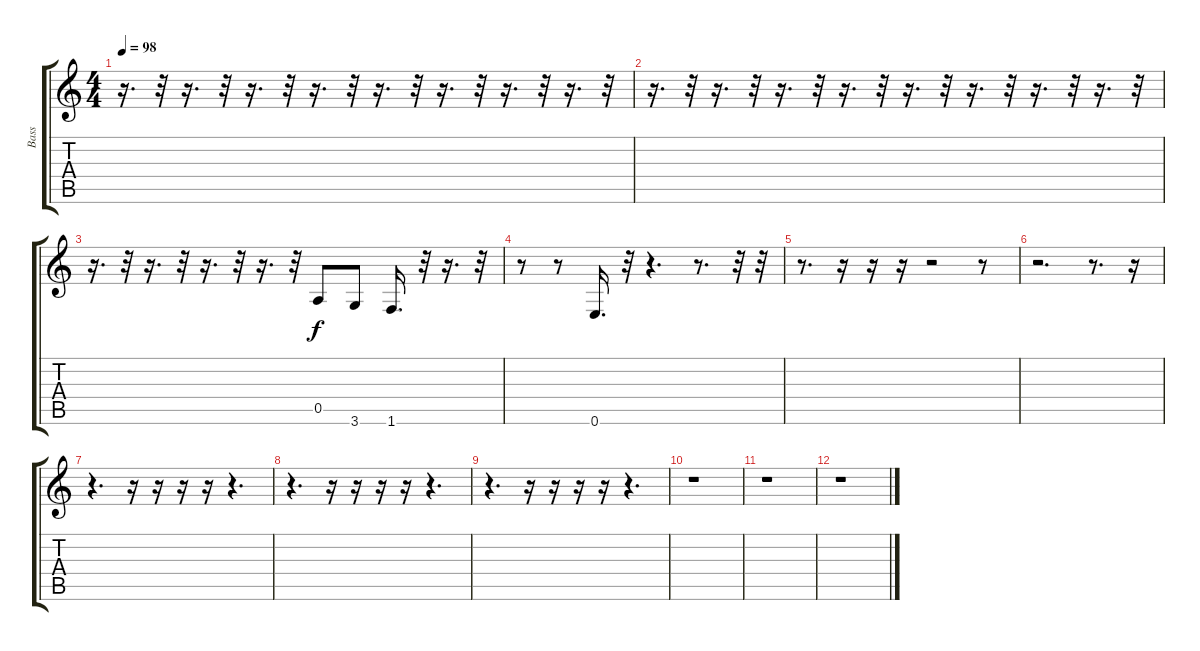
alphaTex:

\track ("Bass" "Bass") {instrument electricbassfinger}
\staff {score tabs}
\tuning (E4 B3 G3 D3 A2 E2) {hide}
\ts (4 4)
\tempo 98
\clef g2
\ks c
r.16{d dy f} r.32 r.16{d} r.32 r.16{d} r.32 r.16{d} r.32 r.16{d} r.32 r.16{d} r.32 r.16{d} r.32 r.16{d} r.32 |
r.16{d} r.32 r.16{d} r.32 r.16{d} r.32 r.16{d} r.32 r.16{d} r.32 r.16{d} r.32 r.16{d} r.32 r.16{d} r.32 |
r.16{d} r.32 r.16{d} r.32 r.16{d} r.32 r.16{d} r.32 0.5.8 3.6.8 1.6.16{d} r.32 r.16{d} r.32 |
r.8 r.8 0.6.16{d} r.32 r.4{d} r.8{d} r.32 r.32 |
r.8{d} r.16 r.16 r.16 r.2 r.8 |
r.2{d} r.8{d} r.16 |
r.4{d} r.16 r.16 r.16 r.16 r.4{d} |
r.4{d} r.16 r.16 r.16 r.16 r.4{d} |
r.4{d} r.16 r.16 r.16 r.16 r.4{d} |
r.1 |
r.1 |
r.1
